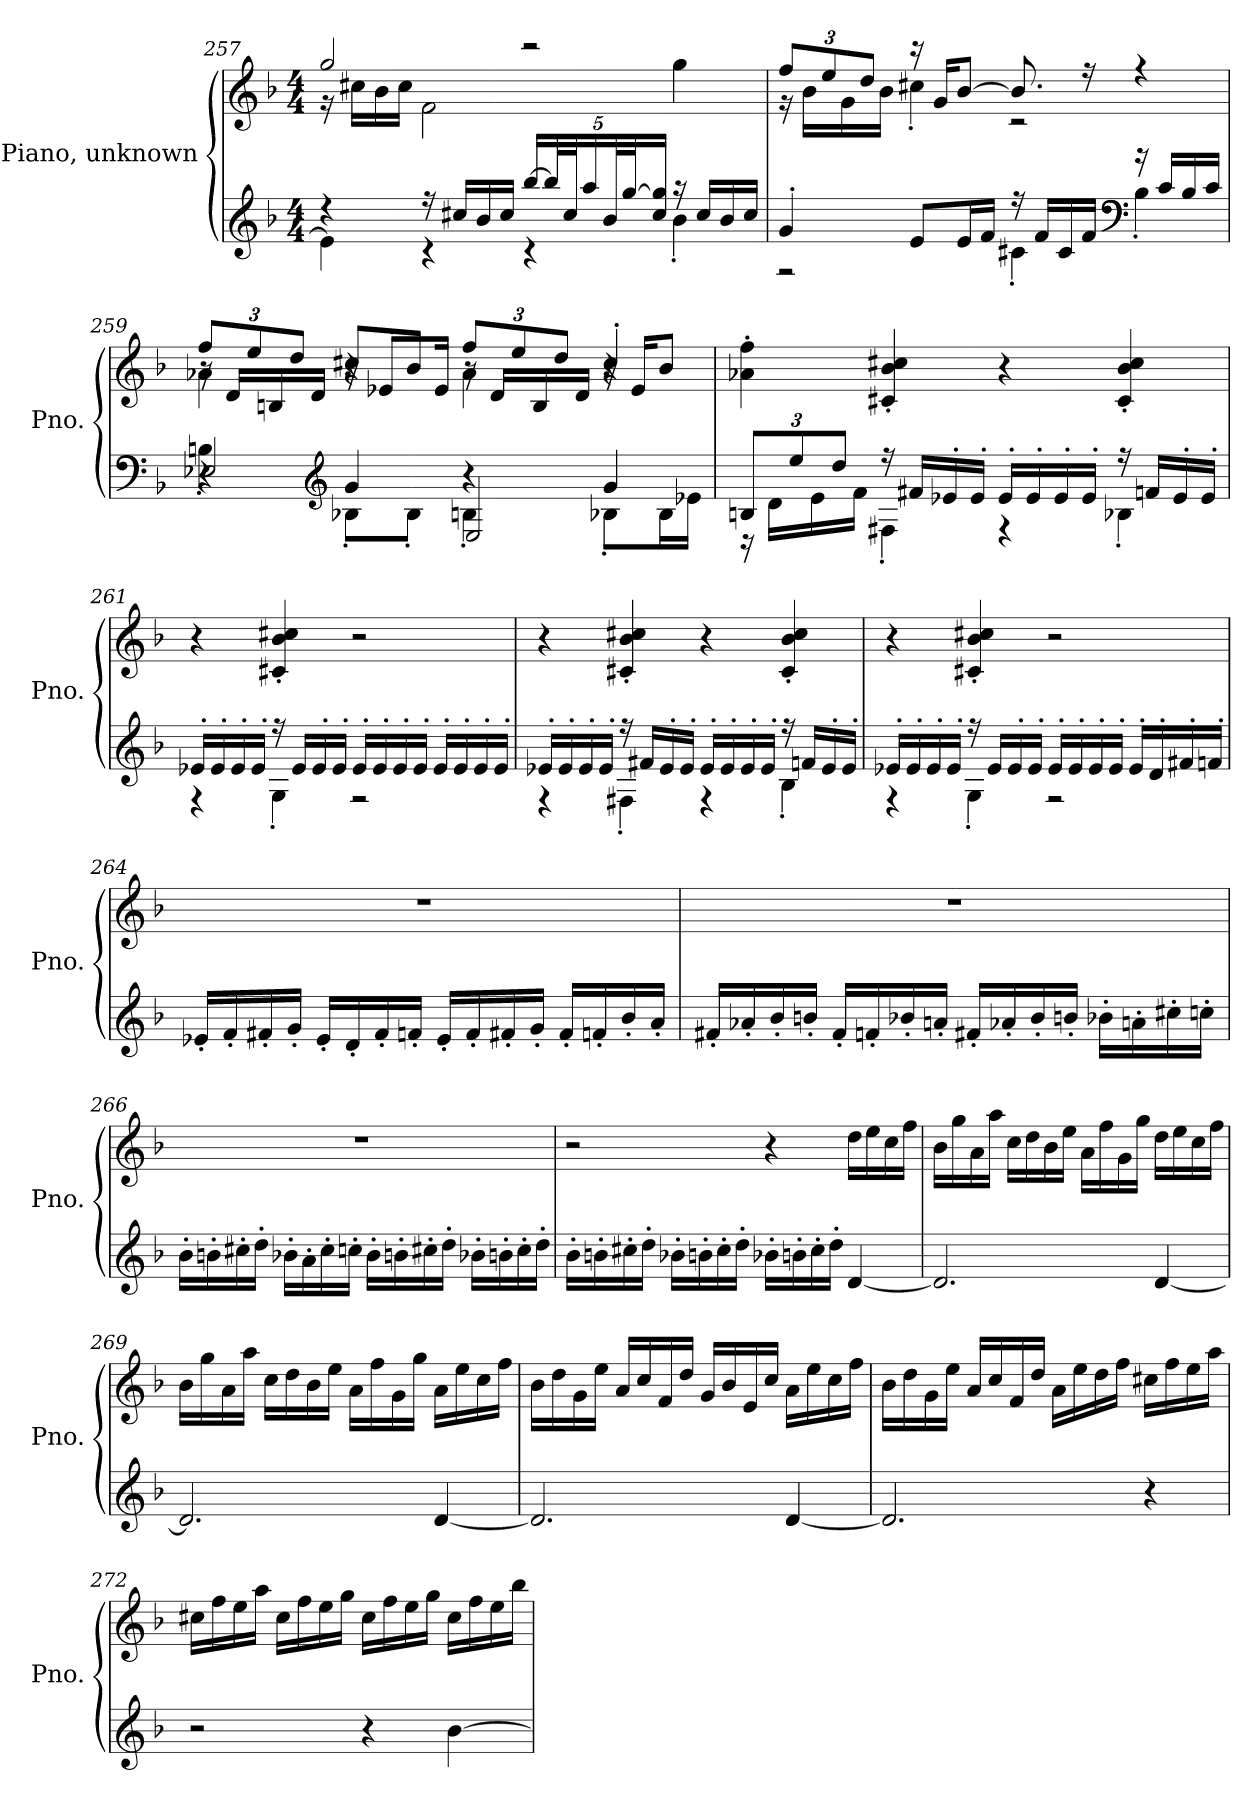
**kern	**kern
*part1	*part1
*staff2	*staff1
*I"Piano, unknown	*
*I'Pno.	*
!!LO:LB:g=z
*clefG2	*clefG2
*k[b-]	*k[b-]
*M4/4	*M4/4
=257	=257
*^	*^
4r	4e\]	2gg/	16r
.	.	.	16cc#X\LL
.	.	.	16b-\
.	.	.	16cc#\JJ
16r	4r	.	2f\
16cc#X/LL	.	.	.
16b-/	.	.	.
16cc#/JJ	.	.	.
*Xbrackettup	*	*	*
[20bb-/LL	4r	2r	.
40bb-/L]	.	.	.
40cc#/J	.	.	.
20aa/	.	.	.
40b-/L	.	.	.
[40gg/J	.	.	.
20cc#/ 20gg/]JJ	.	.	.
16r	4b-'\	.	4gg\
16cc#/LL	.	.	.
16b-/	.	.	.
16cc#/JJ	.	.	.
=258	=258	=258	=258
*	*	*Xbrackettup	*
4g'/	2r	12ff/L	16r
.	.	.	16b-\LL
.	.	12ee/	.
.	.	.	16g\
.	.	12dd/J	.
.	.	.	16b-\JJ
8e/L	.	16r	4cc#X'\
.	.	16g/KL	.
16e/L	.	[8b-/J	.
16f/JJ	.	.	.
16r	4c#X'\	8.b-/]	2r
16f/LL	.	.	.
16c#/	.	.	.
16f/JJ	.	16r	.
*clefF4	*	*	*
16r	4B-'\	4r	.
16c#/LL	.	.	.
16B-/	.	.	.
16c#/JJ	.	.	.
!!LO:LB:g=z
=259	=259	=259	=259
*	*^	*	*^
4r	4Bn'\	2E-X/	12ff/L	4a-X\	16r
.	.	.	.	.	16d/LL
.	.	.	12ee/	.	.
.	.	.	.	.	16Bn/
.	.	.	12dd/J	.	.
.	.	.	.	.	16d/JJ
*clefG2	*	*	*	*	*
4g/	8B-X'\L	.	16r	4r	8cc#X/L
.	.	.	8e-X'/L	.	.
.	8B-'\J	.	.	.	8b-/J
.	.	.	16e-/Jk	.	.
4r	4Bn'\	2E-/	12ff/L	4a-\	16r
.	.	.	.	.	16d/LL
.	.	.	12ee/	.	.
.	.	.	.	.	16B/
.	.	.	12dd/J	.	.
.	.	.	.	.	16d/JJ
4g/	8B-X'\L	.	16r	4r	4cc#'/
.	.	.	16e-/KL	.	.
.	16B-\L	.	8b-/J	.	.
.	16e-X\JJ	.	.	.	.
*	*v	*v	*	*	*
*	*	*v	*v	*v
=260	=260	=260
12Bn/L	16r	4a-X\' 4ff\'
.	16d\LL	.
12ee/	.	.
.	16e\	.
12dd/J	.	.
.	16f\JJ	.
16r	4F#X'\	4c#X/' 4b-/' 4cc#X/'
16f#X/LL	.	.
16e-X'/	.	.
16e-'/JJ	.	.
16e-'/LL	4r	4r
16e-'/	.	.
16e-'/	.	.
16e-'/JJ	.	.
16r	4B-X'\	4c#/' 4b-/' 4cc#/'
16fn/LL	.	.
16e-'/	.	.
16e-'/JJ	.	.
!!LO:LB:g=z
=261	=261	=261
16e-X'/LL	4r	4r
16e-'/	.	.
16e-'/	.	.
16e-'/JJ	.	.
16r	4G'\	4c#X/' 4b-/' 4cc#X/'
16e-/LL	.	.
16e-'/	.	.
16e-'/JJ	.	.
16e-'/LL	2r	2r
16e-'/	.	.
16e-'/	.	.
16e-'/JJ	.	.
16e-'/LL	.	.
16e-'/	.	.
16e-'/	.	.
16e-'/JJ	.	.
=262	=262	=262
16e-X'/LL	4r	4r
16e-'/	.	.
16e-'/	.	.
16e-'/JJ	.	.
16r	4F#X'\	4c#X/' 4b-/' 4cc#X/'
16f#X/LL	.	.
16e-'/	.	.
16e-'/JJ	.	.
16e-'/LL	4r	4r
16e-'/	.	.
16e-'/	.	.
16e-'/JJ	.	.
16r	4B-'\	4c#/' 4b-/' 4cc#/'
16fn/LL	.	.
16e-'/	.	.
16e-'/JJ	.	.
!!LO:LB:g=z
=263	=263	=263
16e-X'/LL	4r	4r
16e-'/	.	.
16e-'/	.	.
16e-'/JJ	.	.
16r	4G'\	4c#X/' 4b-/' 4cc#X/'
16e-/LL	.	.
16e-'/	.	.
16e-'/JJ	.	.
16e-'/LL	2r	2r
16e-'/	.	.
16e-'/	.	.
16e-'/JJ	.	.
16e-'/LL	.	.
16d'/	.	.
16f#X'/	.	.
16fn'/JJ	.	.
*v	*v	*
=264	=264
16e-X'/LL	1r
16f'/	.
16f#X'/	.
16g'/JJ	.
16e-'/LL	.
16d'/	.
16f#'/	.
16fn'/JJ	.
16e-'/LL	.
16f'/	.
16f#X'/	.
16g'/JJ	.
16f#'/LL	.
16fn'/	.
16b-'/	.
16a'/JJ	.
!!LO:PB:g=z
=265	=265
16f#X'/LL	1r
16a-X'/	.
16b-'/	.
16bn'/JJ	.
16f#'/LL	.
16fn'/	.
16b-X'/	.
16an'/JJ	.
16f#X'/LL	.
16a-X'/	.
16b-'/	.
16bn'/JJ	.
16b-X'\LL	.
16an'\	.
16cc#X'\	.
16ccn'\JJ	.
=266	=266
16b-'\LL	1r
16bn'\	.
16cc#X'\	.
16dd'\JJ	.
16b-X'\LL	.
16a'\	.
16cc#'\	.
16ccn'\JJ	.
16b-'\LL	.
16bn'\	.
16cc#X'\	.
16dd'\JJ	.
16b-X'\LL	.
16bn'\	.
16cc#'\	.
16dd'\JJ	.
!!LO:LB:g=z
=267	=267
16b-'\LL	2r
16bn'\	.
16cc#X'\	.
16dd'\JJ	.
16b-X'\LL	.
16bn'\	.
16cc#'\	.
16dd'\JJ	.
16b-X'\LL	4r
16bn'\	.
16cc#'\	.
16dd'\JJ	.
[4d/	16dd\LL
.	16ee\
.	16cc\
.	16ff\JJ
=268	=268
2.d/]	16b-\LL
.	16gg\
.	16a\
.	16aa\JJ
.	16cc\LL
.	16dd\
.	16b-\
.	16ee\JJ
.	16a\LL
.	16ff\
.	16g\
.	16gg\JJ
[4d/	16dd\LL
.	16ee\
.	16cc\
.	16ff\JJ
!!LO:LB:g=z
=269	=269
2.d/]	16b-\LL
.	16gg\
.	16a\
.	16aa\JJ
.	16cc\LL
.	16dd\
.	16b-\
.	16ee\JJ
.	16a\LL
.	16ff\
.	16g\
.	16gg\JJ
[4d/	16a\LL
.	16ee\
.	16cc\
.	16ff\JJ
=270	=270
2.d/]	16b-\LL
.	16dd\
.	16g\
.	16ee\JJ
.	16a/LL
.	16cc/
.	16f/
.	16dd/JJ
.	16g/LL
.	16b-/
.	16e/
.	16cc/JJ
[4d/	16a\LL
.	16ee\
.	16cc\
.	16ff\JJ
!!LO:LB:g=z
=271	=271
2.d/]	16b-\LL
.	16dd\
.	16g\
.	16ee\JJ
.	16a/LL
.	16cc/
.	16f/
.	16dd/JJ
.	16a\LL
.	16ee\
.	16dd\
.	16ff\JJ
4r	16cc#X\LL
.	16ff\
.	16ee\
.	16aa\JJ
=272	=272
2r	16cc#X\LL
.	16ff\
.	16ee\
.	16aa\JJ
.	16cc#\LL
.	16ff\
.	16ee\
.	16gg\JJ
4r	16cc#\LL
.	16ff\
.	16ee\
.	16gg\JJ
[4b-\	16cc#\LL
.	16ff\
.	16ee\
.	16bb-\JJ
=	=
*-	*-
